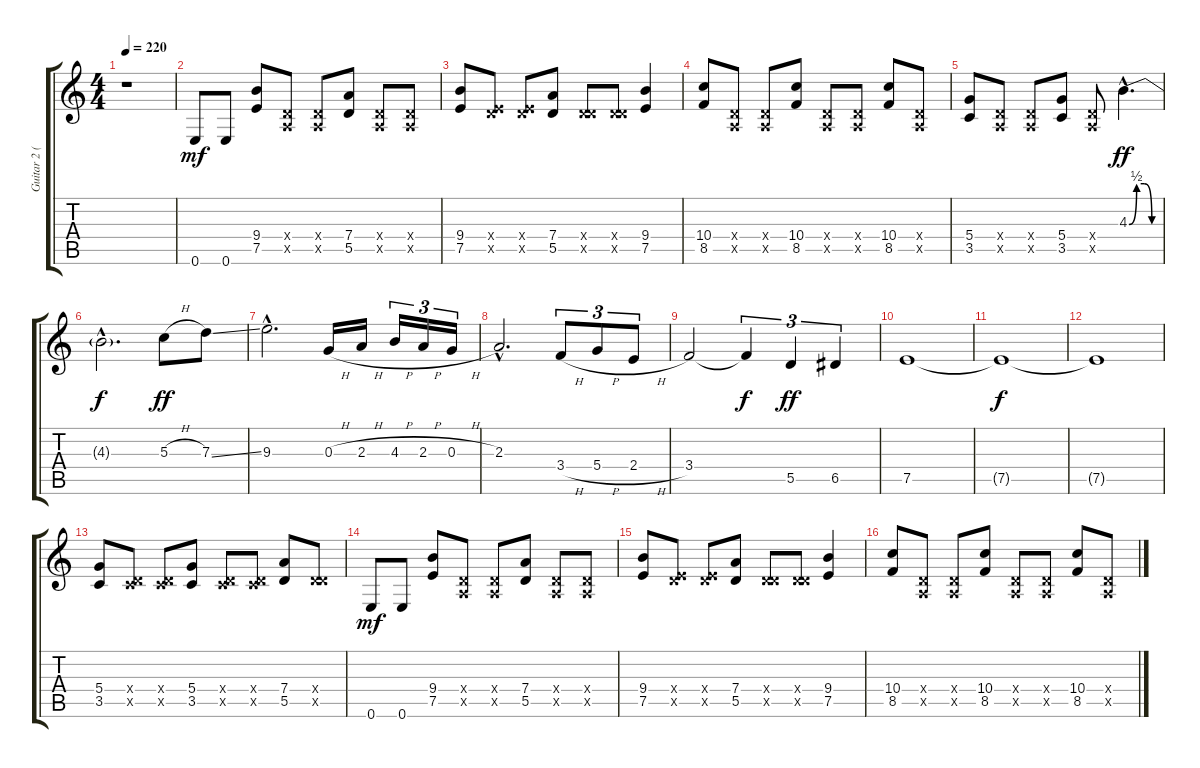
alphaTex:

\track ("Guitar 2 (Jeff Young)" "Guitar 2 (") {instrument distortionguitar}
\staff {score tabs}
\tuning (E4 B3 G3 D3 A2 E2) {hide}
\ts (4 4)
\tempo 220
\clef g2
\ks c
r.1{dy f} |
0.6.8{dy mf} 0.6.8 (9.4 7.5).8 (0.4{x} 0.5{x}).8 (0.4{x} 0.5{x}).8 (7.4 5.5).8 (0.4{x} 0.5{x}).8 (0.4{x} 0.5{x}).8 |
(9.4 7.5).8 (0.4{x} 7.5{x}).8 (0.4{x} 7.5{x}).8 (7.4 5.5).8 (0.4{x} 5.5{x}).8 (0.4{x} 5.5{x}).8 (9.4 7.5).4 |
(10.4 8.5).8 (0.4{x} 0.5{x}).8 (0.4{x} 0.5{x}).8 (10.4 8.5).8 (0.4{x} 0.5{x}).8 (0.4{x} 0.5{x}).8 (10.4 8.5).8 (0.4{x} 0.5{x}).8 |
(5.4 3.5).8 (0.4{x} 0.5{x}).8 (0.4{x} 0.5{x}).8 (5.4 3.5).8 (0.4{x} 0.5{x}).8 4.3{be (custom 0 0 15 2 30 2 45 0 60 0) hac}.4{d dy ff} |
4.3{hac t}.2{d dy f} 5.3{h}.8{dy ff} 7.3{ss}.8 |
9.3{hac}.2{d} 0.3{h}.16 2.3{h}.16 4.3{h}.16{tu (3 2)} 2.3{h}.16{tu (3 2)} 0.3{h}.16{tu (3 2)} |
2.3{hac}.2{d} 3.4{h}.8{tu (3 2)} 5.4{h}.8{tu (3 2)} 2.4{h}.8{tu (3 2)} |
3.4.2 3.4{t}.4{tu (3 2) dy f} 5.5.4{tu (3 2) dy ff} 6.5.4{tu (3 2)} |
7.5.1 |
7.5{t}.1{dy f} |
7.5{t}.1 |
(5.4 3.5).8 (0.4{x} 3.5{x}).8 (0.4{x} 3.5{x}).8 (5.4 3.5).8 (0.4{x} 3.5{x}).8 (0.4{x} 3.5{x}).8 (7.4 5.5).8 (0.4{x} 5.5{x}).8 |
0.6.8{dy mf} 0.6.8 (9.4 7.5).8 (0.4{x} 0.5{x}).8 (0.4{x} 0.5{x}).8 (7.4 5.5).8 (0.4{x} 0.5{x}).8 (0.4{x} 0.5{x}).8 |
(9.4 7.5).8 (0.4{x} 7.5{x}).8 (0.4{x} 7.5{x}).8 (7.4 5.5).8 (0.4{x} 5.5{x}).8 (0.4{x} 5.5{x}).8 (9.4 7.5).4 |
(10.4 8.5).8 (0.4{x} 0.5{x}).8 (0.4{x} 0.5{x}).8 (10.4 8.5).8 (0.4{x} 0.5{x}).8 (0.4{x} 0.5{x}).8 (10.4 8.5).8 (0.4{x} 0.5{x}).8
